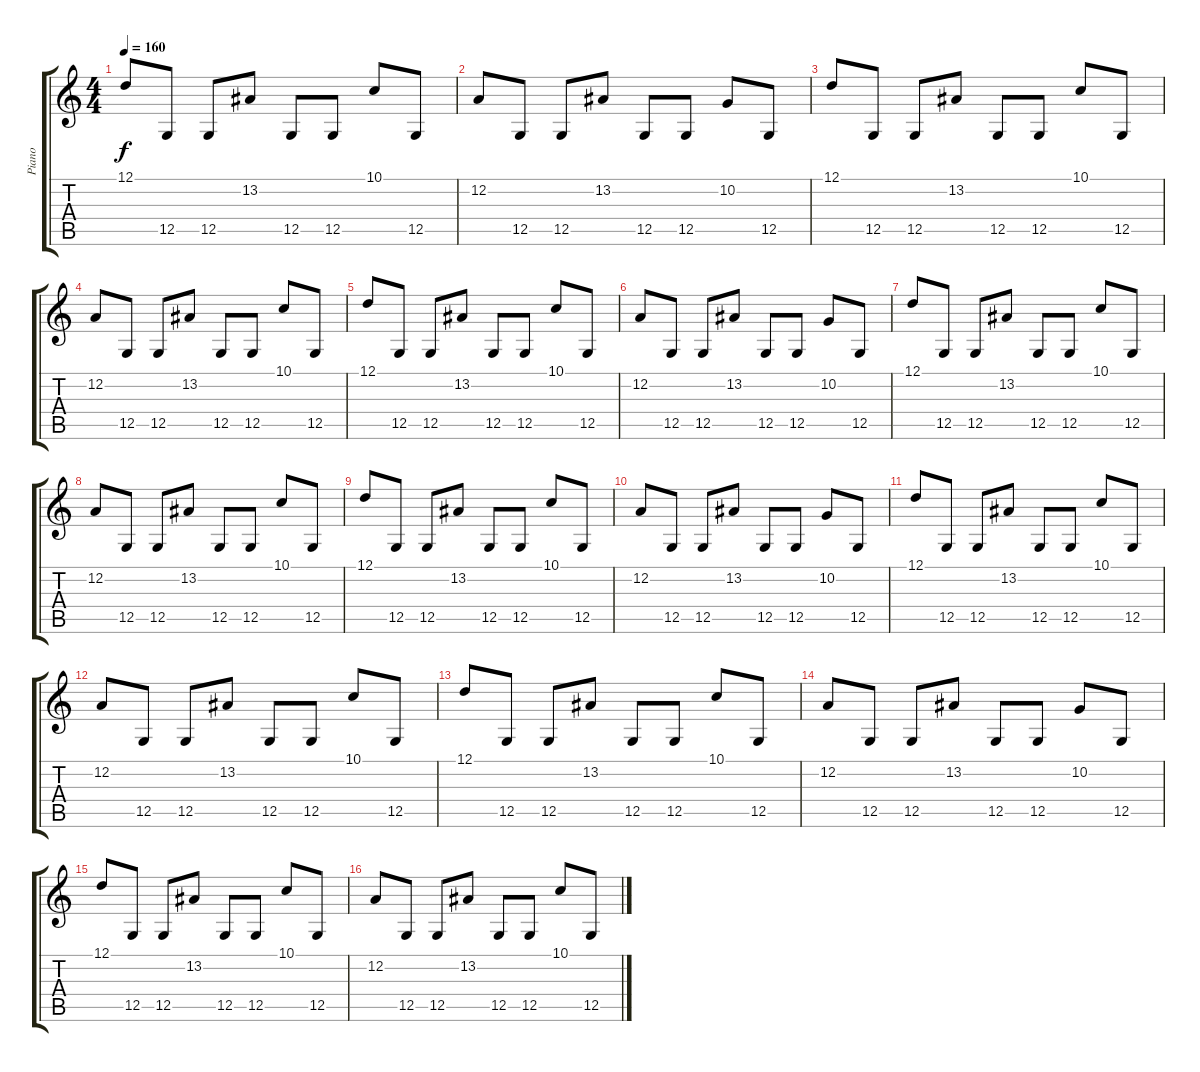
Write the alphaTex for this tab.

\track ("Piano" "Piano") {instrument brightacousticpiano}
\staff {score tabs}
\tuning (D4 A3 F3 C3 G2 D2) {hide}
\ts (4 4)
\tempo 160
\clef g2
\ks c
12.1.8{dy f instrument brightacousticpiano} 12.5.8 12.5.8 13.2.8 12.5.8 12.5.8 10.1.8 12.5.8 |
12.2.8 12.5.8 12.5.8 13.2.8 12.5.8 12.5.8 10.2.8 12.5.8 |
12.1.8 12.5.8 12.5.8 13.2.8 12.5.8 12.5.8 10.1.8 12.5.8 |
12.2.8 12.5.8 12.5.8 13.2.8 12.5.8 12.5.8 10.1.8 12.5.8 |
12.1.8 12.5.8 12.5.8 13.2.8 12.5.8 12.5.8 10.1.8 12.5.8 |
12.2.8 12.5.8 12.5.8 13.2.8 12.5.8 12.5.8 10.2.8 12.5.8 |
12.1.8 12.5.8 12.5.8 13.2.8 12.5.8 12.5.8 10.1.8 12.5.8 |
12.2.8 12.5.8 12.5.8 13.2.8 12.5.8 12.5.8 10.1.8 12.5.8 |
12.1.8 12.5.8 12.5.8 13.2.8 12.5.8 12.5.8 10.1.8 12.5.8 |
12.2.8 12.5.8 12.5.8 13.2.8 12.5.8 12.5.8 10.2.8 12.5.8 |
12.1.8 12.5.8 12.5.8 13.2.8 12.5.8 12.5.8 10.1.8 12.5.8 |
12.2.8 12.5.8 12.5.8 13.2.8 12.5.8 12.5.8 10.1.8 12.5.8 |
12.1.8 12.5.8 12.5.8 13.2.8 12.5.8 12.5.8 10.1.8 12.5.8 |
12.2.8 12.5.8 12.5.8 13.2.8 12.5.8 12.5.8 10.2.8 12.5.8 |
12.1.8 12.5.8 12.5.8 13.2.8 12.5.8 12.5.8 10.1.8 12.5.8 |
12.2.8 12.5.8 12.5.8 13.2.8 12.5.8 12.5.8 10.1.8 12.5.8
